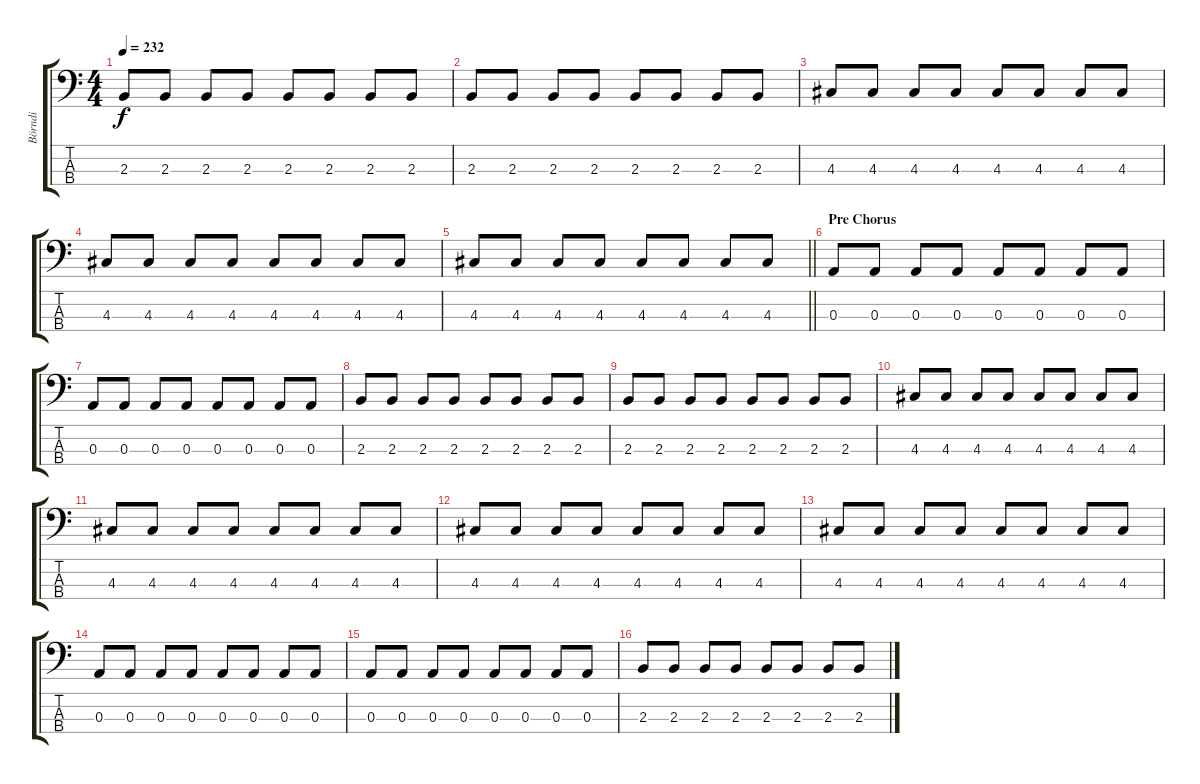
\track ("Börndi" "Börndi") {instrument electricbassfinger}
\staff {score tabs}
\tuning (G2 D2 A1 E1) {hide}
\ts (4 4)
\tempo 232
\clef f4
\ks c
2.3.8{dy f} 2.3.8 2.3.8 2.3.8 2.3.8 2.3.8 2.3.8 2.3.8 |
2.3.8 2.3.8 2.3.8 2.3.8 2.3.8 2.3.8 2.3.8 2.3.8 |
4.3.8 4.3.8 4.3.8 4.3.8 4.3.8 4.3.8 4.3.8 4.3.8 |
4.3.8 4.3.8 4.3.8 4.3.8 4.3.8 4.3.8 4.3.8 4.3.8 |
\barLineRight lightlight
4.3.8 4.3.8 4.3.8 4.3.8 4.3.8 4.3.8 4.3.8 4.3.8 |
\section ("" "Pre Chorus ")
0.3.8 0.3.8 0.3.8 0.3.8 0.3.8 0.3.8 0.3.8 0.3.8 |
0.3.8 0.3.8 0.3.8 0.3.8 0.3.8 0.3.8 0.3.8 0.3.8 |
2.3.8 2.3.8 2.3.8 2.3.8 2.3.8 2.3.8 2.3.8 2.3.8 |
2.3.8 2.3.8 2.3.8 2.3.8 2.3.8 2.3.8 2.3.8 2.3.8 |
4.3.8 4.3.8 4.3.8 4.3.8 4.3.8 4.3.8 4.3.8 4.3.8 |
4.3.8 4.3.8 4.3.8 4.3.8 4.3.8 4.3.8 4.3.8 4.3.8 |
4.3.8 4.3.8 4.3.8 4.3.8 4.3.8 4.3.8 4.3.8 4.3.8 |
4.3.8 4.3.8 4.3.8 4.3.8 4.3.8 4.3.8 4.3.8 4.3.8 |
0.3.8 0.3.8 0.3.8 0.3.8 0.3.8 0.3.8 0.3.8 0.3.8 |
0.3.8 0.3.8 0.3.8 0.3.8 0.3.8 0.3.8 0.3.8 0.3.8 |
2.3.8 2.3.8 2.3.8 2.3.8 2.3.8 2.3.8 2.3.8 2.3.8
